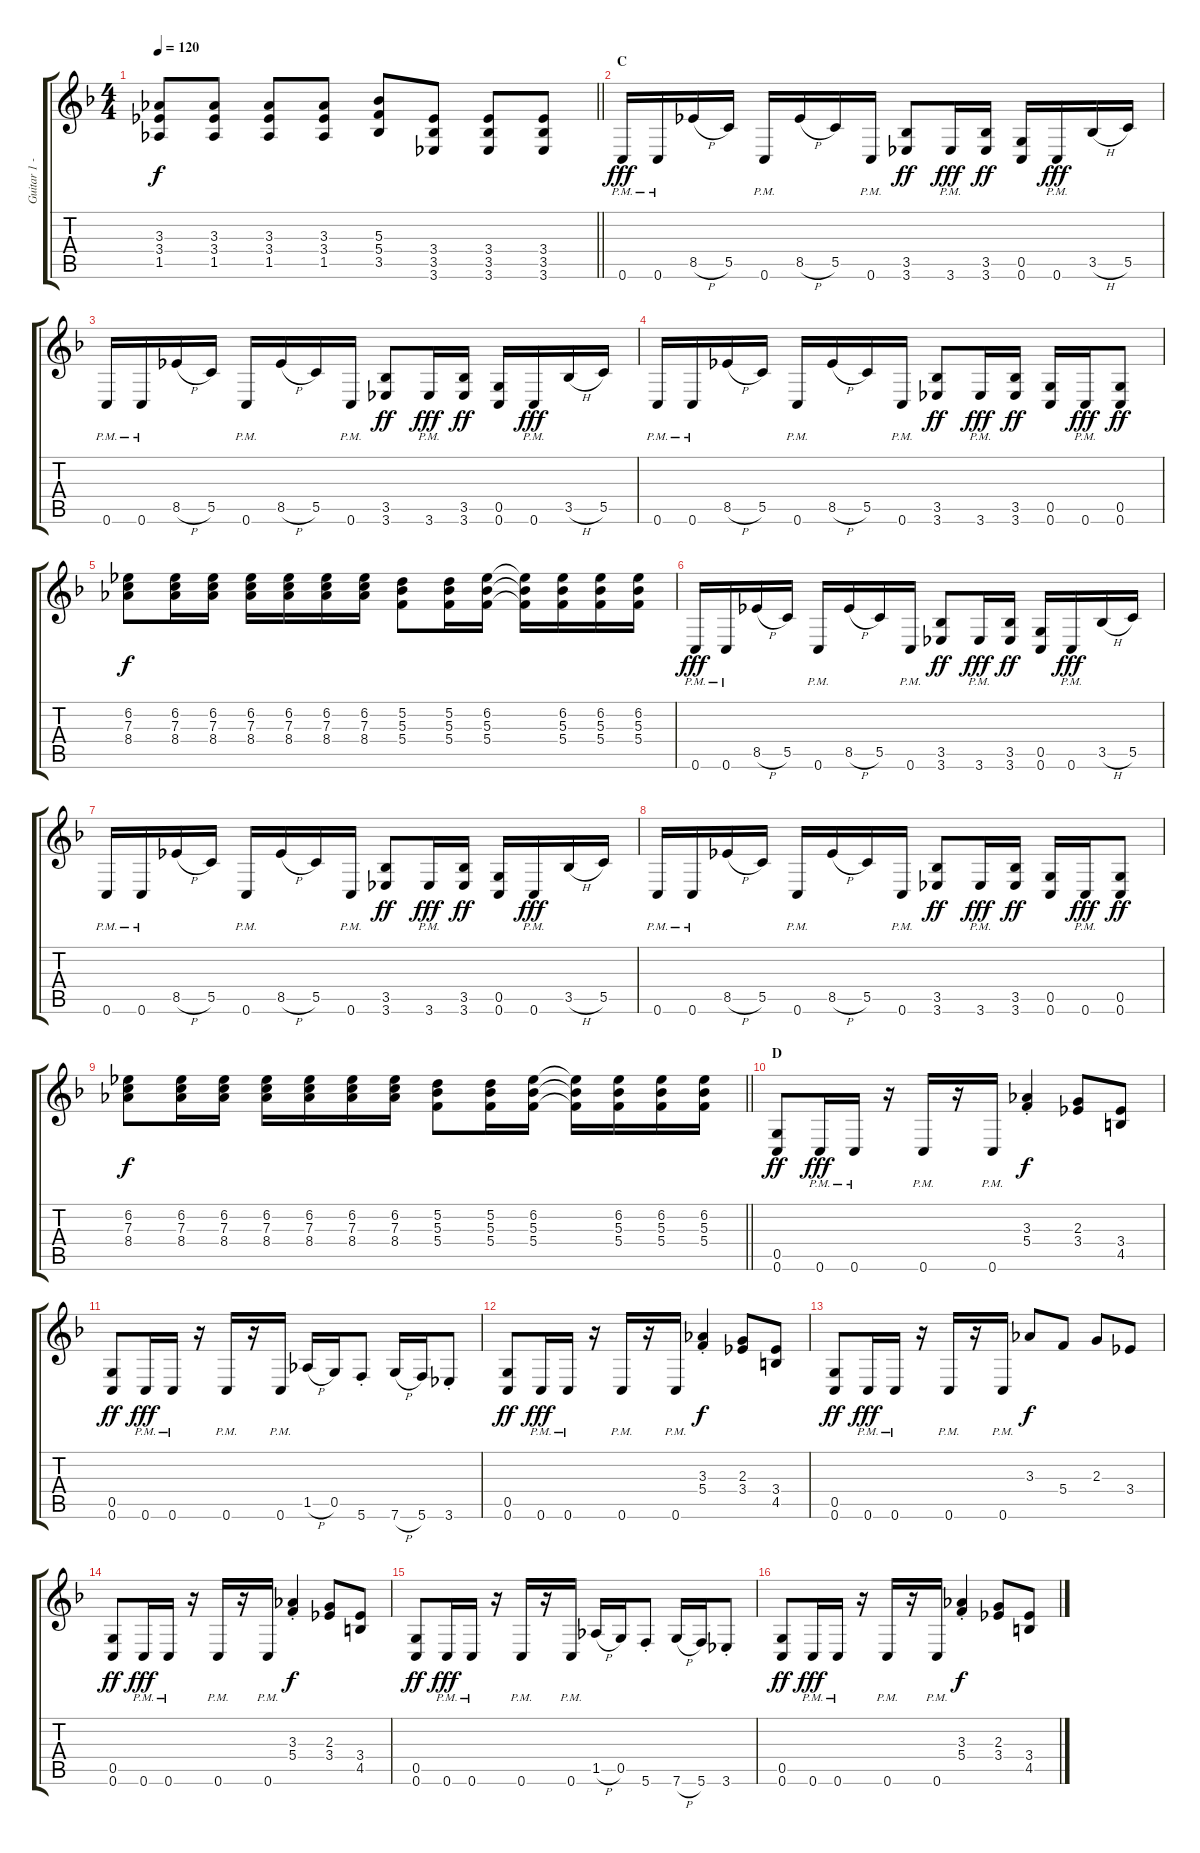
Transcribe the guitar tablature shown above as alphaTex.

\track ("Guitar 1 - Uruha" "Guitar 1 -") {instrument distortionguitar}
\staff {score tabs}
\tuning (D4 A3 F3 C3 G2 C2) {hide}
\ts (4 4)
\tempo 120
\clef g2
\barLineRight lightlight
\ks f
(3.3 3.4 1.5).8{dy f} (3.3 3.4 1.5).8 (3.3 3.4 1.5).8 (3.3 3.4 1.5).8 (5.3 5.4 3.5).8 (3.4 3.5 3.6).8 (3.4 3.5 3.6).8 (3.4 3.5 3.6).8 |
\section ("" "C")
0.6{pm}.16{dy fff} 0.6{pm}.16 8.5{h}.16 5.5.16 0.6{pm}.16 8.5{h}.16 5.5.16 0.6{pm}.16 (3.5 3.6).8{dy ff} 3.6{pm}.16{dy fff} (3.5 3.6).16{dy ff} (0.5 0.6).16 0.6{pm}.16{dy fff} 3.5{h}.16 5.5.16 |
0.6{pm}.16 0.6{pm}.16 8.5{h}.16 5.5.16 0.6{pm}.16 8.5{h}.16 5.5.16 0.6{pm}.16 (3.5 3.6).8{dy ff} 3.6{pm}.16{dy fff} (3.5 3.6).16{dy ff} (0.5 0.6).16 0.6{pm}.16{dy fff} 3.5{h}.16 5.5.16 |
0.6{pm}.16 0.6{pm}.16 8.5{h}.16 5.5.16 0.6{pm}.16 8.5{h}.16 5.5.16 0.6{pm}.16 (3.5 3.6).8{dy ff} 3.6{pm}.16{dy fff} (3.5 3.6).16{dy ff} (0.5 0.6).16 0.6{pm}.16{dy fff} (0.5 0.6).8{dy ff} |
(6.2 7.3 8.4).8{dy f} (6.2 7.3 8.4).16 (6.2 7.3 8.4).16 (6.2 7.3 8.4).16 (6.2 7.3 8.4).16 (6.2 7.3 8.4).16 (6.2 7.3 8.4).16 (5.2 5.3 5.4).8 (5.2 5.3 5.4).16 (6.2 5.3 5.4).16 (6.2{t} 5.3{t} 5.4{t}).16 (6.2 5.3 5.4).16 (6.2 5.3 5.4).16 (6.2 5.3 5.4).16 |
0.6{pm}.16{dy fff} 0.6{pm}.16 8.5{h}.16 5.5.16 0.6{pm}.16 8.5{h}.16 5.5.16 0.6{pm}.16 (3.5 3.6).8{dy ff} 3.6{pm}.16{dy fff} (3.5 3.6).16{dy ff} (0.5 0.6).16 0.6{pm}.16{dy fff} 3.5{h}.16 5.5.16 |
0.6{pm}.16 0.6{pm}.16 8.5{h}.16 5.5.16 0.6{pm}.16 8.5{h}.16 5.5.16 0.6{pm}.16 (3.5 3.6).8{dy ff} 3.6{pm}.16{dy fff} (3.5 3.6).16{dy ff} (0.5 0.6).16 0.6{pm}.16{dy fff} 3.5{h}.16 5.5.16 |
0.6{pm}.16 0.6{pm}.16 8.5{h}.16 5.5.16 0.6{pm}.16 8.5{h}.16 5.5.16 0.6{pm}.16 (3.5 3.6).8{dy ff} 3.6{pm}.16{dy fff} (3.5 3.6).16{dy ff} (0.5 0.6).16 0.6{pm}.16{dy fff} (0.5 0.6).8{dy ff} |
\barLineRight lightlight
(6.2 7.3 8.4).8{dy f} (6.2 7.3 8.4).16 (6.2 7.3 8.4).16 (6.2 7.3 8.4).16 (6.2 7.3 8.4).16 (6.2 7.3 8.4).16 (6.2 7.3 8.4).16 (5.2 5.3 5.4).8 (5.2 5.3 5.4).16 (6.2 5.3 5.4).16 (6.2{t} 5.3{t} 5.4{t}).16 (6.2 5.3 5.4).16 (6.2 5.3 5.4).16 (6.2 5.3 5.4).16 |
\section ("" "D")
(0.5 0.6).8{dy ff} 0.6{pm}.16{dy fff} 0.6{pm}.16 r.16 0.6{pm}.16 r.16 0.6{pm}.16 (3.3{st} 5.4{st}).4{dy f} (2.3 3.4).8 (3.4 4.5).8 |
(0.5 0.6).8{dy ff} 0.6{pm}.16{dy fff} 0.6{pm}.16 r.16 0.6{pm}.16 r.16 0.6{pm}.16 1.5{h}.16 0.5.16 5.6{st}.8 7.6{h}.16 5.6.16 3.6{st}.8 |
(0.5 0.6).8{dy ff} 0.6{pm}.16{dy fff} 0.6{pm}.16 r.16 0.6{pm}.16 r.16 0.6{pm}.16 (3.3{st} 5.4{st}).4{dy f} (2.3 3.4).8 (3.4 4.5).8 |
(0.5 0.6).8{dy ff} 0.6{pm}.16{dy fff} 0.6{pm}.16 r.16 0.6{pm}.16 r.16 0.6{pm}.16 3.3.8{dy f} 5.4.8 2.3.8 3.4.8 |
(0.5 0.6).8{dy ff} 0.6{pm}.16{dy fff} 0.6{pm}.16 r.16 0.6{pm}.16 r.16 0.6{pm}.16 (3.3{st} 5.4{st}).4{dy f} (2.3 3.4).8 (3.4 4.5).8 |
(0.5 0.6).8{dy ff} 0.6{pm}.16{dy fff} 0.6{pm}.16 r.16 0.6{pm}.16 r.16 0.6{pm}.16 1.5{h}.16 0.5.16 5.6{st}.8 7.6{h}.16 5.6.16 3.6{st}.8 |
(0.5 0.6).8{dy ff} 0.6{pm}.16{dy fff} 0.6{pm}.16 r.16 0.6{pm}.16 r.16 0.6{pm}.16 (3.3{st} 5.4{st}).4{dy f} (2.3 3.4).8 (3.4 4.5).8
